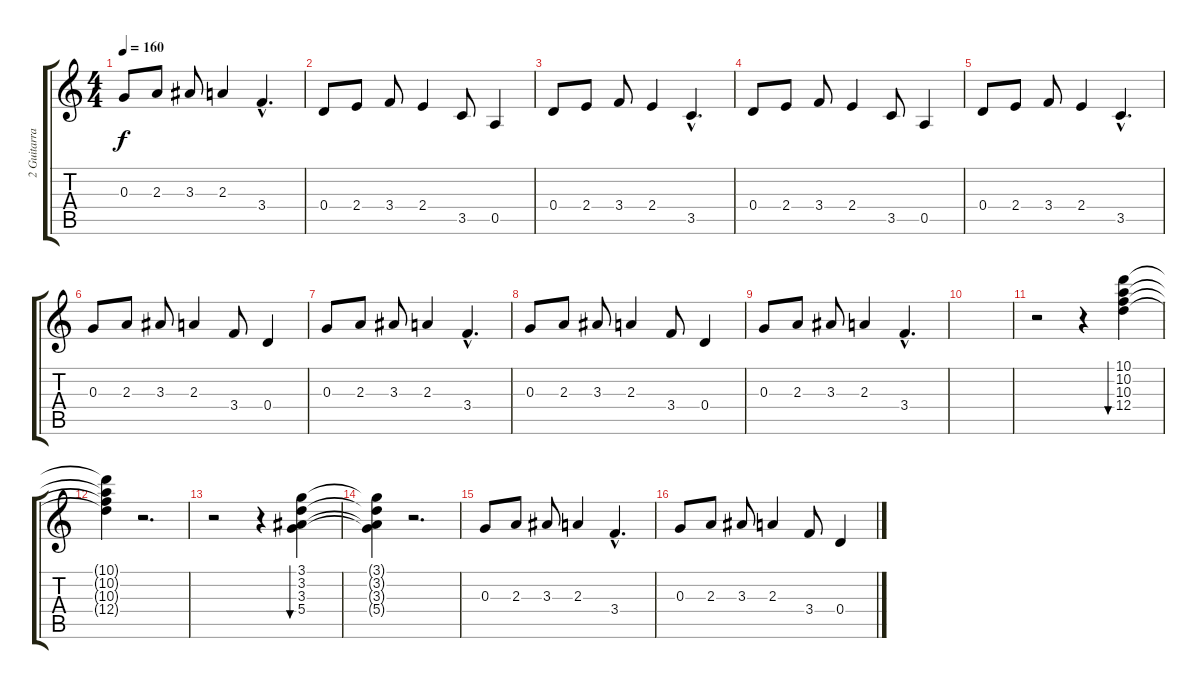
\track ("2 Guitarra" "2 Guitarra") {instrument electricguitarclean}
\staff {score tabs}
\tuning (E4 B3 G3 D3 A2 E2) {hide}
\ts (4 4)
\tempo 160
\clef g2
\ks c
0.3.8{dy f} 2.3.8 3.3.8 2.3.4 3.4{hac}.4{d} |
0.4.8 2.4.8 3.4.8 2.4.4 3.5.8 0.5.4 |
0.4.8 2.4.8 3.4.8 2.4.4 3.5{hac}.4{d} |
0.4.8 2.4.8 3.4.8 2.4.4 3.5.8 0.5.4 |
0.4.8 2.4.8 3.4.8 2.4.4 3.5{hac}.4{d} |
0.3.8 2.3.8 3.3.8 2.3.4 3.4.8 0.4.4 |
0.3.8 2.3.8 3.3.8 2.3.4 3.4{hac}.4{d} |
0.3.8 2.3.8 3.3.8 2.3.4 3.4.8 0.4.4 |
0.3.8 2.3.8 3.3.8 2.3.4 3.4{hac}.4{d} |
|
r.2 r.4 (10.1 10.2 10.3 12.4).4{bu 240} |
(10.1{t} 10.2{t} 10.3{t} 12.4{t}).4 r.2{d} |
r.2 r.4 (3.1 3.2 3.3 5.4).4{bu 120} |
(3.1{t} 3.2{t} 3.3{t} 5.4{t}).4 r.2{d} |
0.3.8 2.3.8 3.3.8 2.3.4 3.4{hac}.4{d} |
0.3.8 2.3.8 3.3.8 2.3.4 3.4.8 0.4.4
